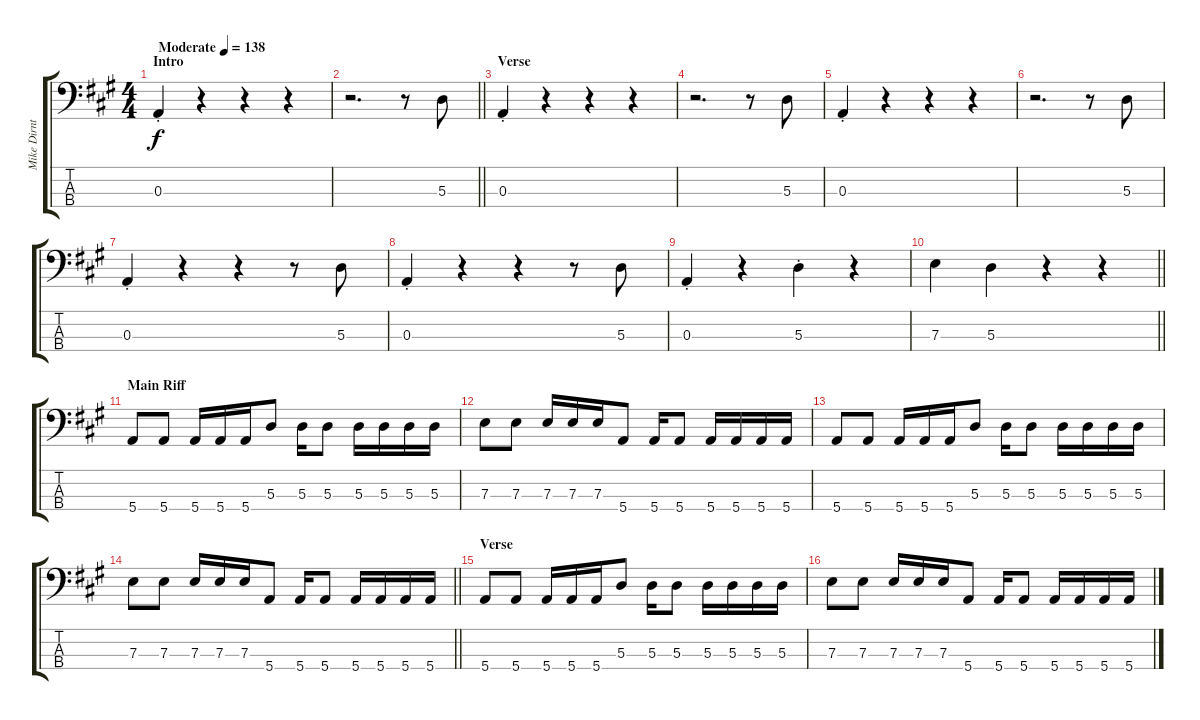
\track ("Mike Dirnt" "Mike Dirnt") {instrument electricbasspick}
\staff {score tabs}
\tuning (G2 D2 A1 E1) {hide}
\ts (4 4)
\section ("" "Intro")
\tempo (138 "Moderate")
\clef f4
\ks a
0.3{st}.4{dy f instrument electricbasspick} r.4 r.4 r.4 |
\barLineRight lightlight
r.2{d} r.8 5.3.8 |
\section ("" "Verse")
0.3{st}.4 r.4 r.4 r.4 |
r.2{d} r.8 5.3.8 |
0.3{st}.4 r.4 r.4 r.4 |
r.2{d} r.8 5.3.8 |
0.3{st}.4 r.4 r.4 r.8 5.3.8 |
0.3{st}.4 r.4 r.4 r.8 5.3.8 |
0.3{st}.4 r.4 5.3{st}.4 r.4 |
\barLineRight lightlight
7.3.4 5.3.4 r.4 r.4 |
\section ("" "Main Riff")
5.4.8 5.4.8 5.4.16 5.4.16 5.4.16 5.3.8 5.3.16 5.3.8 5.3.16 5.3.16 5.3.16 5.3.16 |
7.3.8 7.3.8 7.3.16 7.3.16 7.3.16 5.4.8 5.4.16 5.4.8 5.4.16 5.4.16 5.4.16 5.4.16 |
5.4.8 5.4.8 5.4.16 5.4.16 5.4.16 5.3.8 5.3.16 5.3.8 5.3.16 5.3.16 5.3.16 5.3.16 |
\barLineRight lightlight
7.3.8 7.3.8 7.3.16 7.3.16 7.3.16 5.4.8 5.4.16 5.4.8 5.4.16 5.4.16 5.4.16 5.4.16 |
\section ("" "Verse")
5.4.8 5.4.8 5.4.16 5.4.16 5.4.16 5.3.8 5.3.16 5.3.8 5.3.16 5.3.16 5.3.16 5.3.16 |
7.3.8 7.3.8 7.3.16 7.3.16 7.3.16 5.4.8 5.4.16 5.4.8 5.4.16 5.4.16 5.4.16 5.4.16
